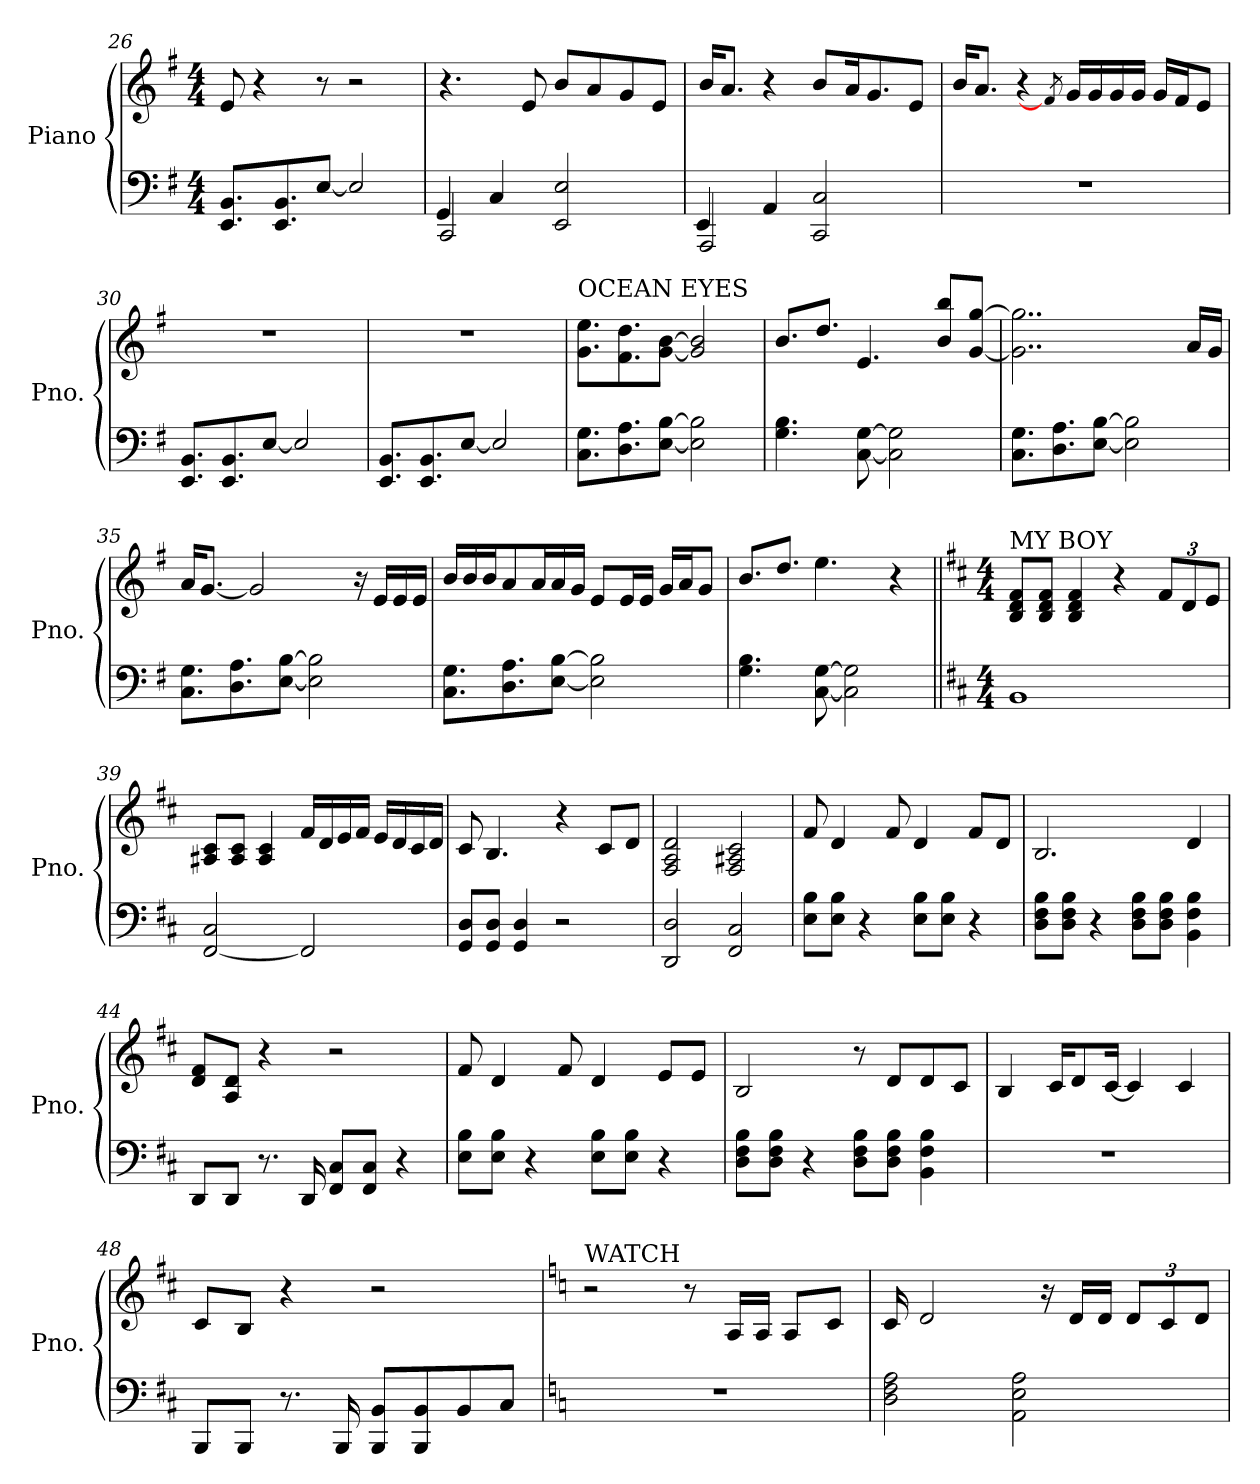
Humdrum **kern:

**kern	**kern
*part1	*part1
*staff2	*staff1
*I"Piano	*
*I'Pno.	*
*clefF4	*clefG2
*k[f#]	*k[f#]
*M4/4	*M4/4
=26	=26
8.EE/ 8.BB/L	8e/
.	4r
8.EE/ 8.BB/	.
[8E/J	8r
2E/]	2r
=27	=27
*^	*
2CC/	4GG/	4.r
.	4C/	.
.	.	8e/
2EE/ 2E/	2ryy	8b/L
.	.	8a/
.	.	8g/
.	.	8e/J
!!LO:LB:g=z
=28	=28	=28
2AAA/	4EE/	16b/KL
.	.	8.a/J
.	4AA/	4r
2CC/ 2C/	2ryy	8b/L
.	.	16a/K
.	.	8.g/
.	.	8e/J
*v	*v	*
=29	=29
1r	16b/KL
.	8.a/J
.	4r
.	8qf#/]
.	16g/LL
.	16g/
.	16g/
.	16g/JJ
.	16g/LL
.	16f#/J
.	8e/J
=30	=30
*	*MM90
8.EE/ 8.BB/L	1r
8.EE/ 8.BB/	.
[8E/J	.
2E/]	.
=31	=31
*	*MM80
8.EE/ 8.BB/L	1r
8.EE/ 8.BB/	.
[8E/J	.
2E/]	.
=32	=32
*	*MM72
!	!LO:TX:a:t=OCEAN EYES
8.C\ 8.G\L	8.g\ 8.ee\L
8.D\ 8.A\	8.f#\ 8.dd\
[8E\ [8B\J	[8g\ [8b\J
2E\] 2B\]	2g/] 2b/]
!!LO:PB:g=z
=33	=33
4.G\ 4.B\	8.b/L
.	8.dd/J
[8C\ [8G\	4.e/
2C\] 2G\]	.
.	8b/ 8bb/L
.	[8g/ [8gg/J
=34	=34
8.C\ 8.G\L	2..g\] 2..gg\]
8.D\ 8.A\	.
[8E\ [8B\J	.
2E\] 2B\]	.
.	16a/LL
.	16g/JJ
=35	=35
8.C\ 8.G\L	16a/KL
.	[8.g/J
8.D\ 8.A\	.
.	2g/]
[8E\ [8B\J	.
2E\] 2B\]	.
.	16r
.	16e/LL
.	16e/
.	16e/JJ
=36	=36
8.C\ 8.G\L	16b/LL
.	16b/
.	16b/J
8.D\ 8.A\	8a/
.	16a/L
[8E\ [8B\J	16a/
.	16g/JJ
2E\] 2B\]	8e/L
.	16e/L
.	16e/JJ
.	16g/LL
.	16a/J
.	8g/J
=37	=37
4.G\ 4.B\	8.b/L
.	8.dd/J
[8C\ [8G\	4.ee\
2C\] 2G\]	.
.	4r
!!LO:LB:g=z
=38||	=38||
*k[f#c#]	*k[f#c#]
*M4/4	*M4/4
*	*MM90
!	!LO:TX:a:t=MY BOY
1BB	8B/ 8d/ 8f#/L
.	8B/ 8d/ 8f#/J
.	4B/ 4d/ 4f#/
.	4r
*	*Xbrackettup
.	12f#/L
.	12d/
.	12e/J
=39	=39
[2FF#/ 2C#/	8A#X/ 8c#/L
.	8A#/ 8c#/J
.	4A#/ 4c#/
2FF#/]	16f#/LL
.	16d/
.	16e/
.	16f#/JJ
.	16e/LL
.	16d/
.	16c#/
.	16d/JJ
=40	=40
8GG/ 8D/L	8c#/
8GG/ 8D/J	4.B/
4GG/ 4D/	.
2r	4r
.	8c#/L
.	8d/J
=41	=41
2DD/ 2D/	2F#/ 2A/ 2d/
2FF#/ 2C#/	2F#/ 2A#X/ 2c#/
=42	=42
*	*MM90
8E\ 8B\L	8f#/
8E\ 8B\J	4d/
4r	.
.	8f#/
8E\ 8B\L	4d/
8E\ 8B\J	.
4r	8f#/L
.	8d/J
!!LO:LB:g=z
=43	=43
8D\ 8F#\ 8B\L	2.B/
8D\ 8F#\ 8B\J	.
4r	.
8D\ 8F#\ 8B\L	.
8D\ 8F#\ 8B\J	.
4BB\ 4F#\ 4B\	4d/
=44	=44
8DD/L	8d/ 8f#/L
8DD/J	8A/ 8d/J
8.r	4r
16DD/	.
8FF#/ 8C#/L	2r
8FF#/ 8C#/J	.
4r	.
=45	=45
8E\ 8B\L	8f#/
8E\ 8B\J	4d/
4r	.
.	8f#/
8E\ 8B\L	4d/
8E\ 8B\J	.
4r	8e/L
.	8e/J
=46	=46
8D\ 8F#\ 8B\L	2B/
8D\ 8F#\ 8B\J	.
4r	.
8D\ 8F#\ 8B\L	8r
8D\ 8F#\ 8B\J	8d/L
4BB\ 4F#\ 4B\	8d/
.	8c#/J
=47	=47
1r	4B/
.	16c#/KL
.	8d/
.	[16c#/Jk
.	4c#/]
.	4c#/
!!LO:LB:g=z
=48	=48
8BBB/L	8c#/L
8BBB/J	8B/J
8.r	4r
16BBB/	.
8BBB/ 8BB/L	2r
8BBB/ 8BB/	.
8BB/	.
8C#/J	.
=49	=49
*k[]	*k[]
*	*MM83
!	!LO:TX:a:t=WATCH
1r	2r
.	8r
.	16A/LL
.	16A/JJ
.	8A/L
.	8c/J
=50	=50
2D\ 2F\ 2A\	16c/
.	2d/
2AA\ 2E\ 2A\	.
.	16r
.	16d/LL
.	16d/JJ
.	12d/L
.	12c/
.	12d/J
=	=
*-	*-
